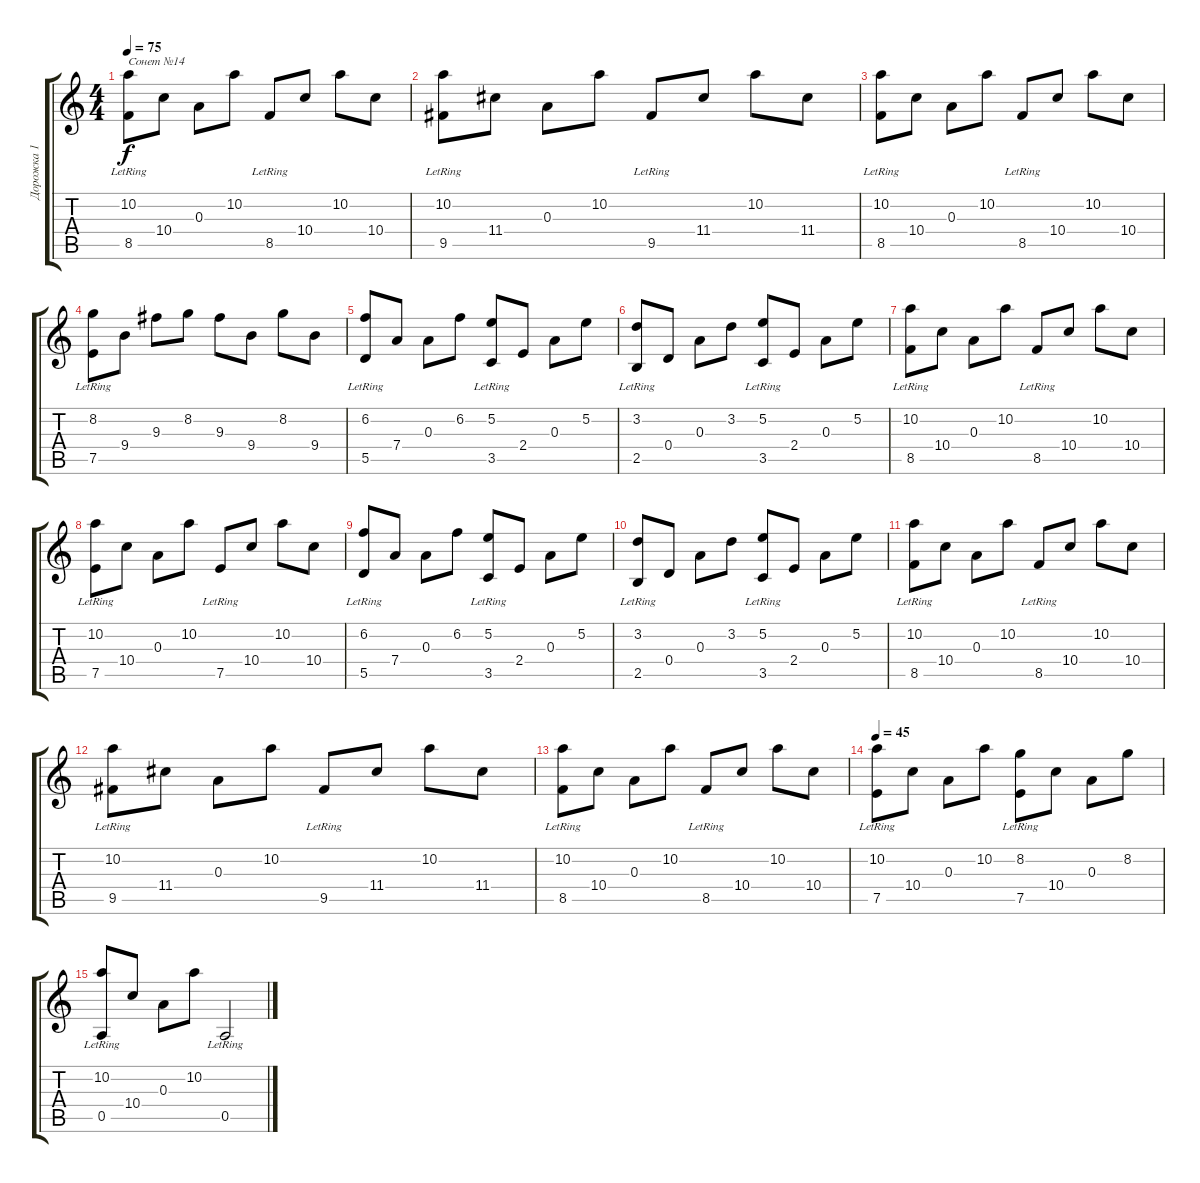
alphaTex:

\track ("Дорожка 1" "Дорожка 1") {instrument acousticguitarsteel}
\staff {score tabs}
\tuning (E4 B3 A3 D3 A2 D2) {hide}
\ts (4 4)
\tempo 75
\clef g2
\ks c
(10.2 8.5{lr}).8{txt "Сонет №14" dy f} 10.4.8 0.3.8 10.2.8 8.5{lr}.8 10.4.8 10.2.8 10.4.8 |
(10.2 9.5{lr}).8 11.4.8 0.3.8 10.2.8 9.5{lr}.8 11.4.8 10.2.8 11.4.8 |
(10.2 8.5{lr}).8 10.4.8 0.3.8 10.2.8 8.5{lr}.8 10.4.8 10.2.8 10.4.8 |
(8.2 7.5{lr}).8 9.4.8 9.3.8 8.2.8 9.3.8 9.4.8 8.2.8 9.4.8 |
(6.2 5.5{lr}).8 7.4.8 0.3.8 6.2.8 (5.2 3.5{lr}).8 2.4.8 0.3.8 5.2.8 |
(3.2 2.5{lr}).8 0.4.8 0.3.8 3.2.8 (5.2 3.5{lr}).8 2.4.8 0.3.8 5.2.8 |
(10.2 8.5{lr}).8 10.4.8 0.3.8 10.2.8 8.5{lr}.8 10.4.8 10.2.8 10.4.8 |
(10.2 7.5{lr}).8 10.4.8 0.3.8 10.2.8 7.5{lr}.8 10.4.8 10.2.8 10.4.8 |
(6.2 5.5{lr}).8 7.4.8 0.3.8 6.2.8 (5.2 3.5{lr}).8 2.4.8 0.3.8 5.2.8 |
(3.2 2.5{lr}).8 0.4.8 0.3.8 3.2.8 (5.2 3.5{lr}).8 2.4.8 0.3.8 5.2.8 |
(10.2 8.5{lr}).8 10.4.8 0.3.8 10.2.8 8.5{lr}.8 10.4.8 10.2.8 10.4.8 |
(10.2 9.5{lr}).8 11.4.8 0.3.8 10.2.8 9.5{lr}.8 11.4.8 10.2.8 11.4.8 |
(10.2 8.5{lr}).8 10.4.8 0.3.8 10.2.8 8.5{lr}.8 10.4.8 10.2.8 10.4.8 |
\tempo 45
(10.2 7.5{lr}).8 10.4.8 0.3.8 10.2.8 (8.2 7.5{lr}).8 10.4.8 0.3.8 8.2.8 |
(10.2 0.5{lr}).8 10.4.8 0.3.8 10.2.8 0.5{lr}.2
